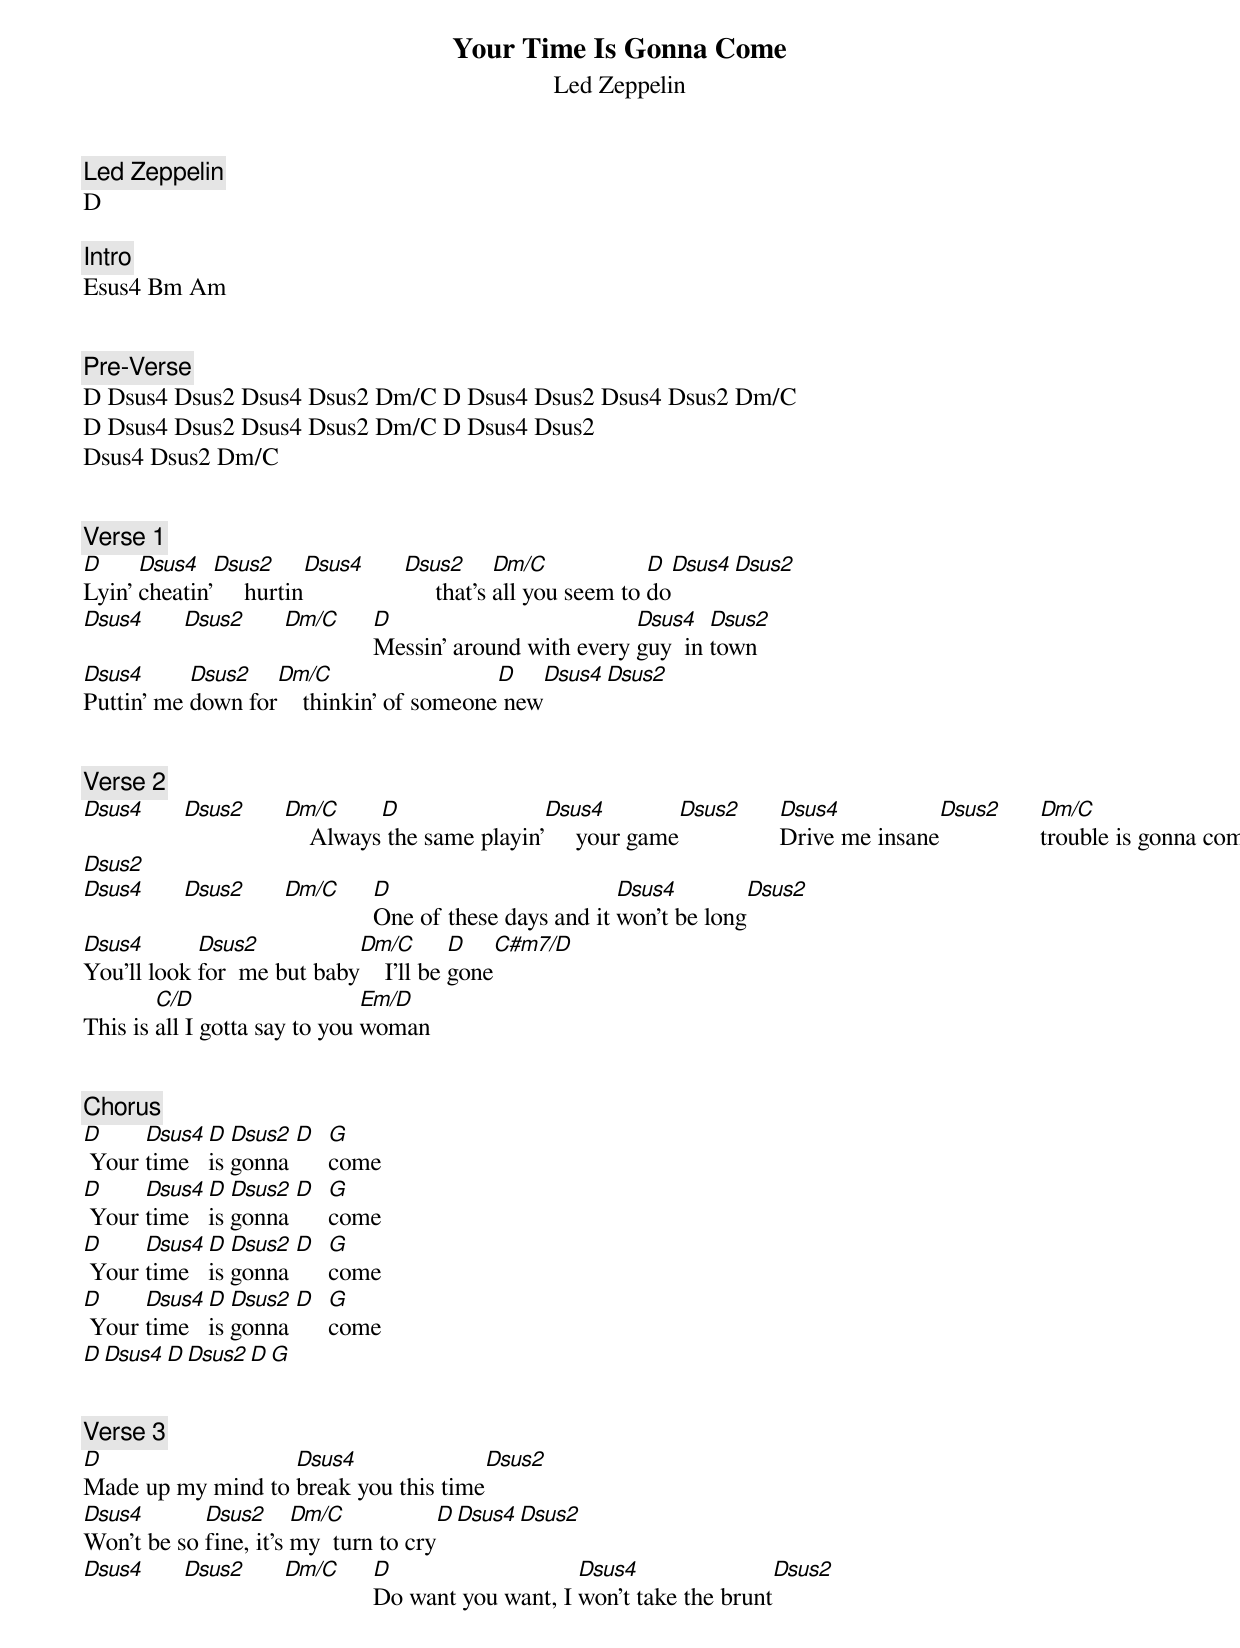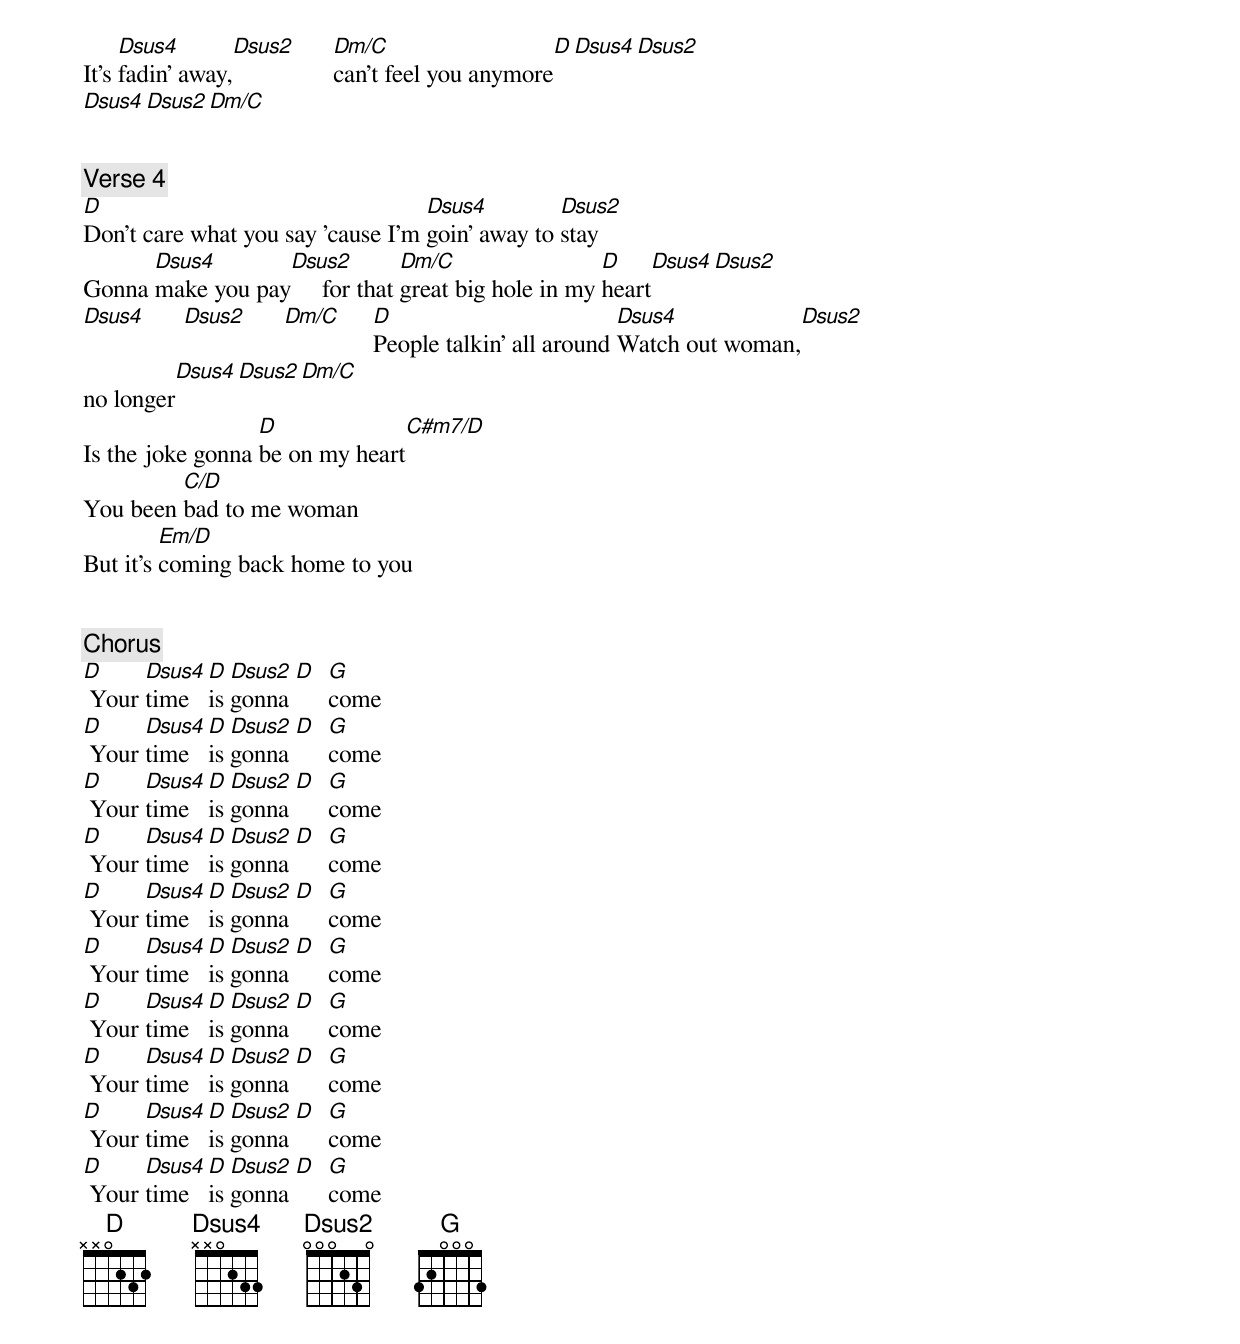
Your Time Is Gonna Come
Led Zeppelin
Led Zeppelin
D

[Intro]
Esus4 Bm Am


[Pre-Verse]
D Dsus4 Dsus2 Dsus4 Dsus2 Dm/C D Dsus4 Dsus2 Dsus4 Dsus2 Dm/C
D Dsus4 Dsus2 Dsus4 Dsus2 Dm/C D Dsus4 Dsus2
Dsus4 Dsus2 Dm/C


[Verse 1]
D     Dsus4   Dsus2      Dsus4 Dsus2       Dm/C            D Dsus4 Dsus2
Lyin' cheatin'     hurtin           that's all you seem to do
Dsus4 Dsus2 Dm/C D                         Dsus4   Dsus2
                 Messin' around with every guy  in town
Dsus4      Dsus2   Dm/C                   D   Dsus4 Dsus2
Puttin' me down for    thinkin' of someone new


[Verse 2]
Dsus4 Dsus2 Dm/C      D                Dsus4         Dsus2 Dsus4          Dsus2 Dm/C                  D     Dsus4
                Always the same playin'     your game      Drive me insane      trouble is gonna come to you
Dsus2
Dsus4 Dsus2 Dm/C D                        Dsus4        Dsus2
                 One of these days and it won't be long
Dsus4       Dsus2           Dm/C        D   C#m7/D
You'll look for  me but baby    I'll be gone
        C/D                    Em/D
This is all I gotta say to you woman


[Chorus]
D     Dsus4 D  Dsus2 D G
 Your time  is gonna   come
D     Dsus4 D  Dsus2 D G
 Your time  is gonna   come
D     Dsus4 D  Dsus2 D G
 Your time  is gonna   come
D     Dsus4 D  Dsus2 D G
 Your time  is gonna   come
D Dsus4 D Dsus2 D G


[Verse 3]
D                  Dsus4              Dsus2
Made up my mind to break you this time
Dsus4       Dsus2      Dm/C           D Dsus4 Dsus2
Won't be so fine, it's my  turn to cry
Dsus4 Dsus2 Dm/C D                   Dsus4               Dsus2
                 Do want you want, I won't take the brunt
     Dsus4       Dsus2 Dm/C                  D Dsus4 Dsus2
It's fadin' away,      can't feel you anymore
Dsus4 Dsus2 Dm/C


[Verse 4]
D                                  Dsus4         Dsus2
Don't care what you say 'cause I'm goin' away to stay
      Dsus4       Dsus2         Dm/C                 D    Dsus4 Dsus2
Gonna make you pay     for that great big hole in my heart
Dsus4 Dsus2 Dm/C D                         Dsus4           Dsus2
                 People talkin' all around Watch out woman,
         Dsus4 Dsus2 Dm/C
no longer
                  D             C#m7/D
Is the joke gonna be on my heart
         C/D
You been bad to me woman
         Em/D
But it's coming back home to you


[Chorus]
D     Dsus4 D  Dsus2 D G
 Your time  is gonna   come
D     Dsus4 D  Dsus2 D G
 Your time  is gonna   come
D     Dsus4 D  Dsus2 D G
 Your time  is gonna   come
D     Dsus4 D  Dsus2 D G
 Your time  is gonna   come
D     Dsus4 D  Dsus2 D G
 Your time  is gonna   come
D     Dsus4 D  Dsus2 D G
 Your time  is gonna   come
D     Dsus4 D  Dsus2 D G
 Your time  is gonna   come
D     Dsus4 D  Dsus2 D G
 Your time  is gonna   come
D     Dsus4 D  Dsus2 D G
 Your time  is gonna   come
D     Dsus4 D  Dsus2 D G
 Your time  is gonna   come
